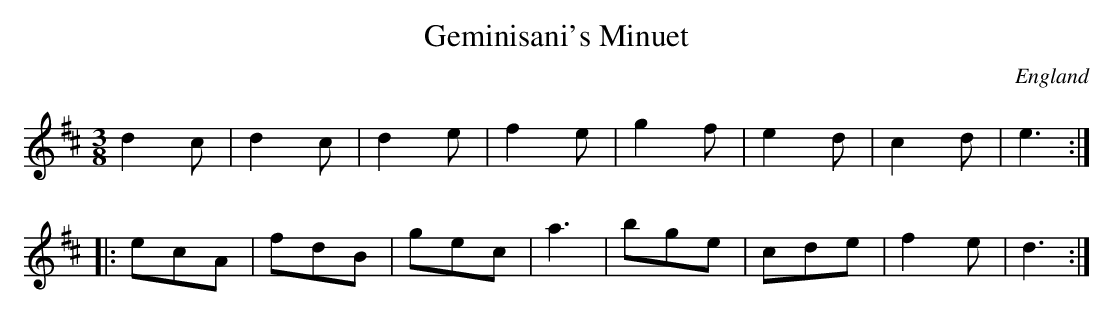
X:1
T:Geminisani's Minuet
L:1/8
M:3/8
O:England
K:D
d2c | d2c | d2e | f2e | g2f | e2d | c2d | e3 ::
ecA | fdB | gec | a3 | bge | cde | f2e | d3 :|
